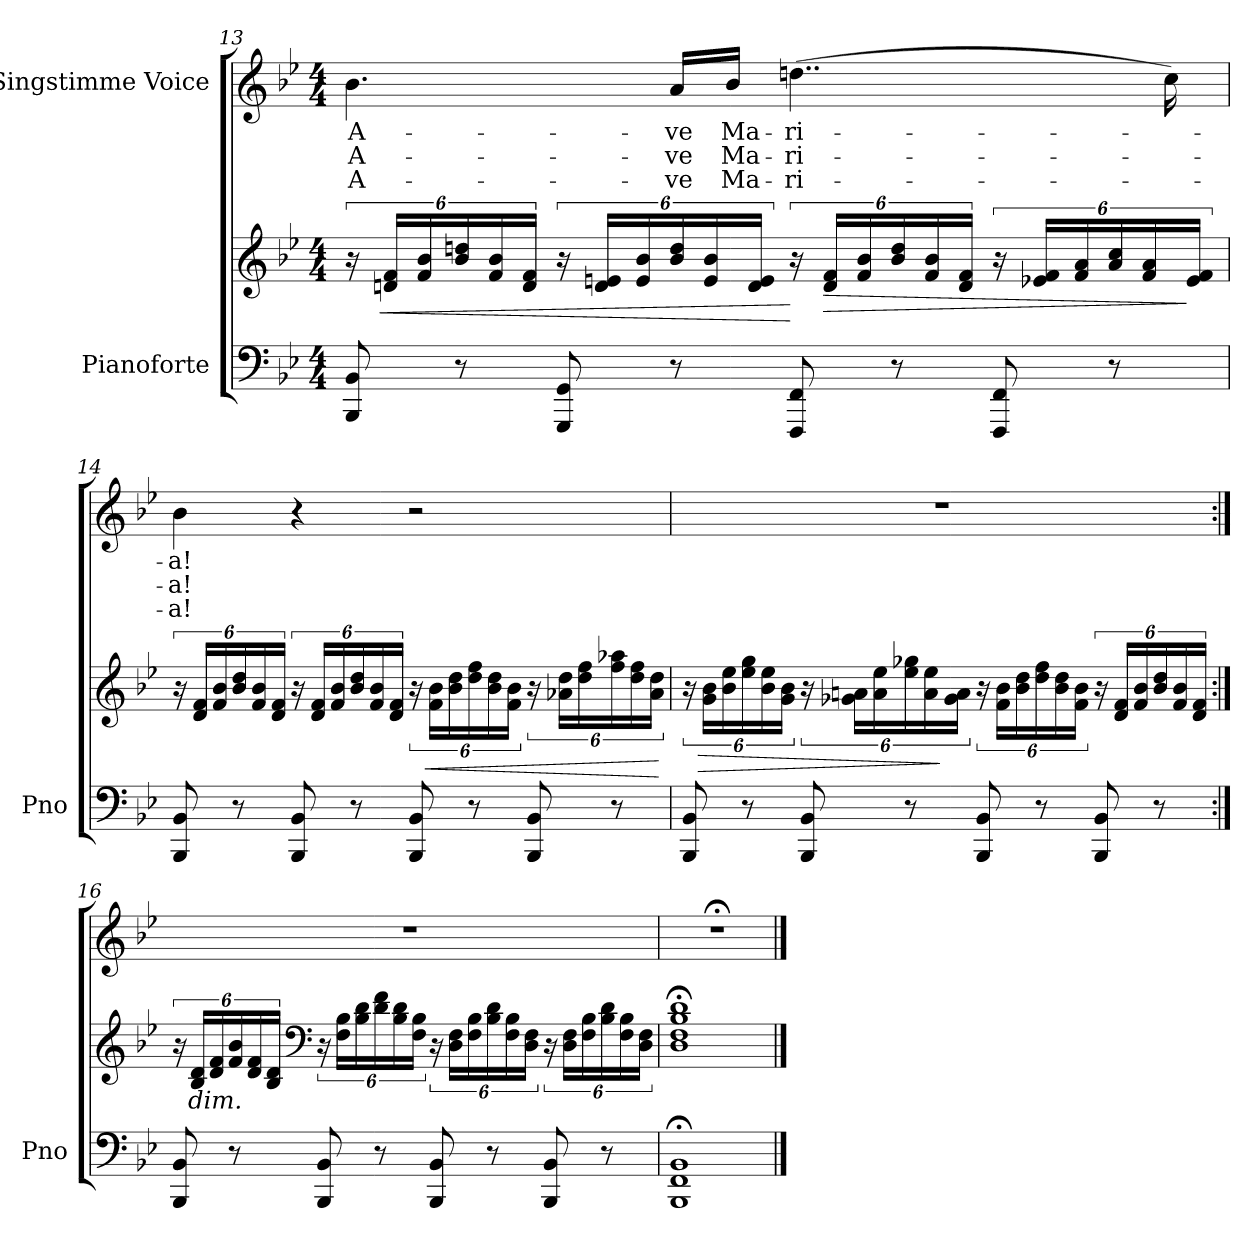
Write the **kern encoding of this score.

**kern	**kern	**dynam	**kern	**text	**text	**text
*part2	*part2	*part2	*part1	*part1	*part1	*part1
*staff3	*staff2	*staff2/3	*staff1	*staff1	*staff1	*staff1
*I"Pianoforte	*	*	*I"Singstimme Voice	*	*	*
*I'Pno	*	*	*	*	*	*
*clefF4	*clefG2	*	*clefG2	*	*	*
*k[b-e-]	*k[b-e-]	*	*k[b-e-]	*	*	*
*M4/4	*M4/4	*	*M4/4	*	*	*
=13	=13	=13	=13	=13	=13	=13
8BBB-/ 8BB-/	24r	.	4.b-\	A-	A-	A-
!	!	!LO:HP:b	!	!	!	!
.	24dn/ 24f/LL	<	.	.	.	.
.	24f/ 24b-/	.	.	.	.	.
8r	24b-/ 24ddn/	.	.	.	.	.
.	24f/ 24b-/	.	.	.	.	.
.	24d/ 24f/JJ	.	.	.	.	.
8GGG/ 8GG/	24r	.	.	.	.	.
.	24d/ 24en/LL	.	.	.	.	.
.	24e/ 24b-/	.	.	.	.	.
8r	24b-/ 24dd/	.	16a/LL	-ve	-ve	-ve
.	24e/ 24b-/	.	.	.	.	.
.	.	.	16b-/JJ	Ma-	Ma-	Ma-
.	24d/ 24e/JJ	.	.	.	.	.
8FFF/ 8FF/	24r	[	(4..ddn\	-ri-	-ri-	-ri-
!	!	!LO:HP:b	!	!	!	!
.	24d/ 24f/LL	>	.	.	.	.
.	24f/ 24b-/	.	.	.	.	.
8r	24b-/ 24dd/	.	.	.	.	.
.	24f/ 24b-/	.	.	.	.	.
.	24d/ 24f/JJ	.	.	.	.	.
8FFF/ 8FF/	24r	.	.	.	.	.
.	24e-X/ 24f/LL	.	.	.	.	.
.	24f/ 24a/	.	.	.	.	.
8r	24a/ 24cc/	.	.	.	.	.
.	24f/ 24a/	.	.	.	.	.
.	.	.	16cc\)	.	.	.
.	24e-/ 24f/JJ	]	.	.	.	.
=14	=14	=14	=14	=14	=14	=14
8BBB-/ 8BB-/	24r	.	4b-\	-a!	-a!	-a!
.	24d/ 24f/LL	.	.	.	.	.
.	24f/ 24b-/	.	.	.	.	.
8r	24b-/ 24dd/	.	.	.	.	.
.	24f/ 24b-/	.	.	.	.	.
.	24d/ 24f/JJ	.	.	.	.	.
8BBB-/ 8BB-/	24r	.	4r	.	.	.
.	24d/ 24f/LL	.	.	.	.	.
.	24f/ 24b-/	.	.	.	.	.
8r	24b-/ 24dd/	.	.	.	.	.
.	24f/ 24b-/	.	.	.	.	.
.	24d/ 24f/JJ	.	.	.	.	.
8BBB-/ 8BB-/	24r	.	2r	.	.	.
!	!	!LO:HP:b	!	!	!	!
.	24f\ 24b-\LL	<	.	.	.	.
.	24b-\ 24dd\	.	.	.	.	.
8r	24dd\ 24ff\	.	.	.	.	.
.	24b-\ 24dd\	.	.	.	.	.
.	24f\ 24b-\JJ	.	.	.	.	.
8BBB-/ 8BB-/	24r	.	.	.	.	.
.	24a-X\ 24dd\LL	.	.	.	.	.
.	24dd\ 24ff\	.	.	.	.	.
8r	24ff\ 24aa-X\	.	.	.	.	.
.	24dd\ 24ff\	.	.	.	.	.
.	24a-\ 24dd\JJ	.	.	.	.	.
.	.	[	.	.	.	.
=15	=15	=15	=15	=15	=15	=15
8BBB-/ 8BB-/	24r	.	1r	.	.	.
!	!	!LO:HP:b	!	!	!	!
.	24g\ 24b-\LL	>	.	.	.	.
.	24b-\ 24ee-\	.	.	.	.	.
8r	24ee-\ 24gg\	.	.	.	.	.
.	24b-\ 24ee-\	.	.	.	.	.
.	24g\ 24b-\JJ	.	.	.	.	.
8BBB-/ 8BB-/	24r	.	.	.	.	.
.	24g-X\ 24an\LL	.	.	.	.	.
.	24a\ 24ee-\	.	.	.	.	.
8r	24ee-\ 24gg-X\	.	.	.	.	.
.	24a\ 24ee-\	.	.	.	.	.
.	24g-\ 24a\JJ	]	.	.	.	.
8BBB-/ 8BB-/	24r	.	.	.	.	.
.	24f\ 24b-\LL	.	.	.	.	.
.	24b-\ 24dd\	.	.	.	.	.
8r	24dd\ 24ff\	.	.	.	.	.
.	24b-\ 24dd\	.	.	.	.	.
.	24f\ 24b-\JJ	.	.	.	.	.
8BBB-/ 8BB-/	24r	.	.	.	.	.
.	24d/ 24f/LL	.	.	.	.	.
.	24f/ 24b-/	.	.	.	.	.
8r	24b-/ 24dd/	.	.	.	.	.
.	24f/ 24b-/	.	.	.	.	.
.	24d/ 24f/JJ	.	.	.	.	.
=16:|!	=16:|!	=16:|!	=16:|!	=16:|!	=16:|!	=16:|!
8BBB-/ 8BB-/	24r	.	1r	.	.	.
!	!LO:TX:b:i:t=dim.	!	!	!	!	!
.	24B-/ 24d/LL	.	.	.	.	.
.	24d/ 24f/	.	.	.	.	.
8r	24f/ 24b-/	.	.	.	.	.
.	24d/ 24f/	.	.	.	.	.
.	24B-/ 24d/JJ	.	.	.	.	.
*	*clefF4	*	*	*	*	*
8BBB-/ 8BB-/	24r	.	.	.	.	.
.	24F\ 24B-\LL	.	.	.	.	.
.	24B-\ 24d\	.	.	.	.	.
8r	24d\ 24f\	.	.	.	.	.
.	24B-\ 24d\	.	.	.	.	.
.	24F\ 24B-\JJ	.	.	.	.	.
8BBB-/ 8BB-/	24r	.	.	.	.	.
.	24D\ 24F\LL	.	.	.	.	.
.	24F\ 24B-\	.	.	.	.	.
8r	24B-\ 24d\	.	.	.	.	.
.	24F\ 24B-\	.	.	.	.	.
.	24D\ 24F\JJ	.	.	.	.	.
8BBB-/ 8BB-/	24r	.	.	.	.	.
.	24D\ 24F\LL	.	.	.	.	.
.	24F\ 24B-\	.	.	.	.	.
8r	24B-\ 24d\	.	.	.	.	.
.	24F\ 24B-\	.	.	.	.	.
.	24D\ 24F\JJ	.	.	.	.	.
=17	=17	=17	=17	=17	=17	=17
1BBB-;< 1FF;< 1BB-;<	1D;< 1F;< 1B-;< 1d;<	.	1r;<	.	.	.
==	==	==	==	==	==	==
*-	*-	*-	*-	*-	*-	*-
